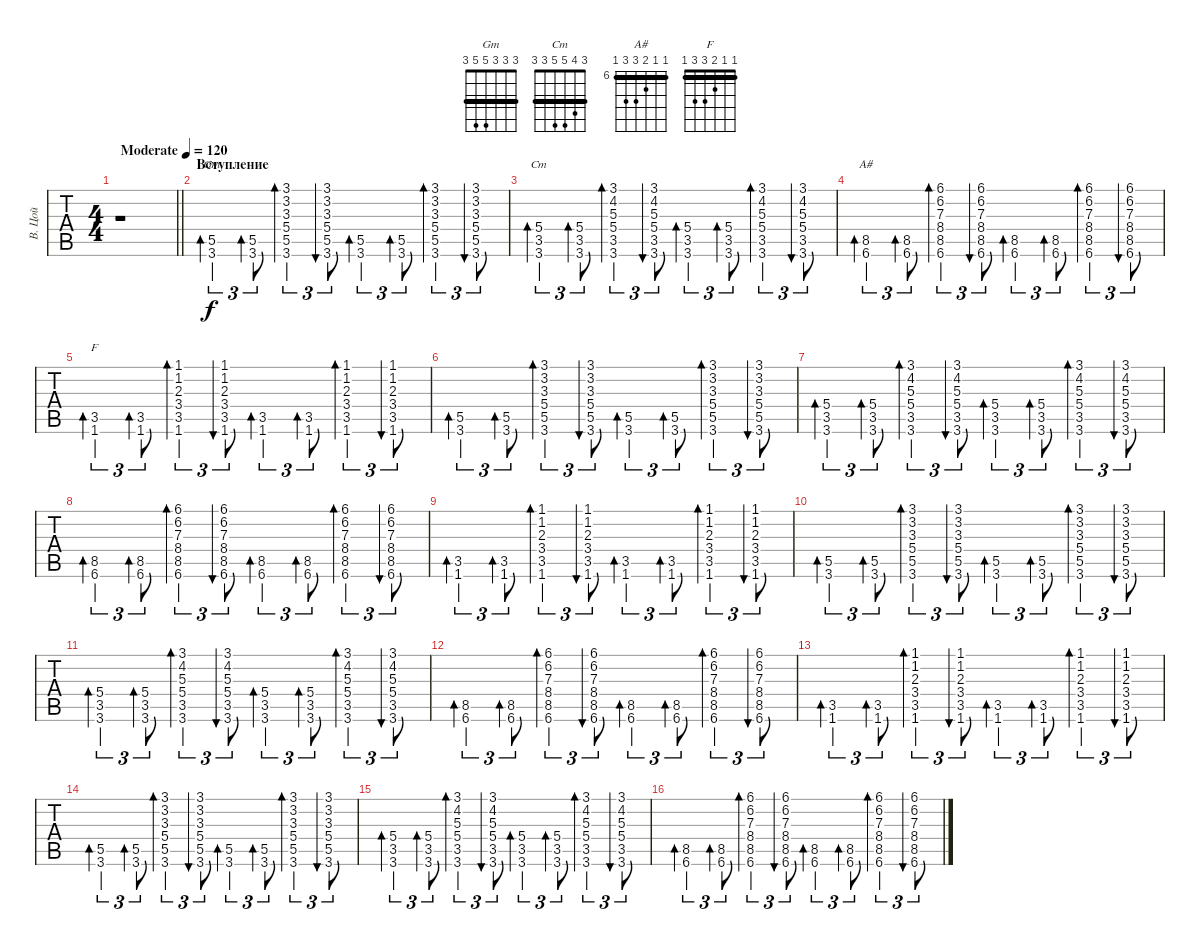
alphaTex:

\track ("В. Цой" "В. Цой") {instrument acousticguitarsteel}
\staff {tabs}
\tuning (E4 B3 G3 D3 A2 E2) {hide}
\chord ("Gm" 3 3 3 5 5 3) {barre 3}
\chord ("Cm" 3 4 5 5 3 3) {barre 3}
\chord ("A#" 6 6 7 8 8 6) {firstfret 6 barre 6}
\chord ("F" 1 1 2 3 3 1) {barre 1}
\ts (4 4)
\tempo (120 "Moderate")
\clef g2
\barLineRight lightlight
\ks c
r.1{dy f instrument acousticguitarsteel} |
\section ("" "Вступление")
(5.5 3.6).4{tu (3 2) bd 30 ch "Gm"} (5.5 3.6).8{tu (3 2) bd 30} (3.1 3.2 3.3 5.4 5.5 3.6).4{tu (3 2) bd 30} (3.1 3.2 3.3 5.4 5.5 3.6).8{tu (3 2) bu 30} (5.5 3.6).4{tu (3 2) bd 30} (5.5 3.6).8{tu (3 2) bd 30} (3.1 3.2 3.3 5.4 5.5 3.6).4{tu (3 2) bd 30} (3.1 3.2 3.3 5.4 5.5 3.6).8{tu (3 2) bu 30} |
(5.4 3.5 3.6).4{tu (3 2) bd 30 ch "Cm"} (5.4 3.5 3.6).8{tu (3 2) bd 30} (3.1 4.2 5.3 5.4 3.5 3.6).4{tu (3 2) bd 30} (3.1 4.2 5.3 5.4 3.5 3.6).8{tu (3 2) bu 30} (5.4 3.5 3.6).4{tu (3 2) bd 30} (5.4 3.5 3.6).8{tu (3 2) bd 30} (3.1 4.2 5.3 5.4 3.5 3.6).4{tu (3 2) bd 30} (3.1 4.2 5.3 5.4 3.5 3.6).8{tu (3 2) bu 30} |
(8.5 6.6).4{tu (3 2) bd 30 ch "A#"} (8.5 6.6).8{tu (3 2) bd 30} (6.1 6.2 7.3 8.4 8.5 6.6).4{tu (3 2) bd 30} (6.1 6.2 7.3 8.4 8.5 6.6).8{tu (3 2) bu 30} (8.5 6.6).4{tu (3 2) bd 30} (8.5 6.6).8{tu (3 2) bd 30} (6.1 6.2 7.3 8.4 8.5 6.6).4{tu (3 2) bd 30} (6.1 6.2 7.3 8.4 8.5 6.6).8{tu (3 2) bu 30} |
(3.5 1.6).4{tu (3 2) bd 30 ch "F"} (3.5 1.6).8{tu (3 2) bd 30} (1.1 1.2 2.3 3.4 3.5 1.6).4{tu (3 2) bd 30} (1.1 1.2 2.3 3.4 3.5 1.6).8{tu (3 2) bu 30} (3.5 1.6).4{tu (3 2) bd 30} (3.5 1.6).8{tu (3 2) bd 30} (1.1 1.2 2.3 3.4 3.5 1.6).4{tu (3 2) bd 30} (1.1 1.2 2.3 3.4 3.5 1.6).8{tu (3 2) bu 30} |
(5.5 3.6).4{tu (3 2) bd 30} (5.5 3.6).8{tu (3 2) bd 30} (3.1 3.2 3.3 5.4 5.5 3.6).4{tu (3 2) bd 30} (3.1 3.2 3.3 5.4 5.5 3.6).8{tu (3 2) bu 30} (5.5 3.6).4{tu (3 2) bd 30} (5.5 3.6).8{tu (3 2) bd 30} (3.1 3.2 3.3 5.4 5.5 3.6).4{tu (3 2) bd 30} (3.1 3.2 3.3 5.4 5.5 3.6).8{tu (3 2) bu 30} |
(5.4 3.5 3.6).4{tu (3 2) bd 30} (5.4 3.5 3.6).8{tu (3 2) bd 30} (3.1 4.2 5.3 5.4 3.5 3.6).4{tu (3 2) bd 30} (3.1 4.2 5.3 5.4 3.5 3.6).8{tu (3 2) bu 30} (5.4 3.5 3.6).4{tu (3 2) bd 30} (5.4 3.5 3.6).8{tu (3 2) bd 30} (3.1 4.2 5.3 5.4 3.5 3.6).4{tu (3 2) bd 30} (3.1 4.2 5.3 5.4 3.5 3.6).8{tu (3 2) bu 30} |
(8.5 6.6).4{tu (3 2) bd 30} (8.5 6.6).8{tu (3 2) bd 30} (6.1 6.2 7.3 8.4 8.5 6.6).4{tu (3 2) bd 30} (6.1 6.2 7.3 8.4 8.5 6.6).8{tu (3 2) bu 30} (8.5 6.6).4{tu (3 2) bd 30} (8.5 6.6).8{tu (3 2) bd 30} (6.1 6.2 7.3 8.4 8.5 6.6).4{tu (3 2) bd 30} (6.1 6.2 7.3 8.4 8.5 6.6).8{tu (3 2) bu 30} |
(3.5 1.6).4{tu (3 2) bd 30} (3.5 1.6).8{tu (3 2) bd 30} (1.1 1.2 2.3 3.4 3.5 1.6).4{tu (3 2) bd 30} (1.1 1.2 2.3 3.4 3.5 1.6).8{tu (3 2) bu 30} (3.5 1.6).4{tu (3 2) bd 30} (3.5 1.6).8{tu (3 2) bd 30} (1.1 1.2 2.3 3.4 3.5 1.6).4{tu (3 2) bd 30} (1.1 1.2 2.3 3.4 3.5 1.6).8{tu (3 2) bu 30} |
(5.5 3.6).4{tu (3 2) bd 30} (5.5 3.6).8{tu (3 2) bd 30} (3.1 3.2 3.3 5.4 5.5 3.6).4{tu (3 2) bd 30} (3.1 3.2 3.3 5.4 5.5 3.6).8{tu (3 2) bu 30} (5.5 3.6).4{tu (3 2) bd 30} (5.5 3.6).8{tu (3 2) bd 30} (3.1 3.2 3.3 5.4 5.5 3.6).4{tu (3 2) bd 30} (3.1 3.2 3.3 5.4 5.5 3.6).8{tu (3 2) bu 30} |
(5.4 3.5 3.6).4{tu (3 2) bd 30} (5.4 3.5 3.6).8{tu (3 2) bd 30} (3.1 4.2 5.3 5.4 3.5 3.6).4{tu (3 2) bd 30} (3.1 4.2 5.3 5.4 3.5 3.6).8{tu (3 2) bu 30} (5.4 3.5 3.6).4{tu (3 2) bd 30} (5.4 3.5 3.6).8{tu (3 2) bd 30} (3.1 4.2 5.3 5.4 3.5 3.6).4{tu (3 2) bd 30} (3.1 4.2 5.3 5.4 3.5 3.6).8{tu (3 2) bu 30} |
(8.5 6.6).4{tu (3 2) bd 30} (8.5 6.6).8{tu (3 2) bd 30} (6.1 6.2 7.3 8.4 8.5 6.6).4{tu (3 2) bd 30} (6.1 6.2 7.3 8.4 8.5 6.6).8{tu (3 2) bu 30} (8.5 6.6).4{tu (3 2) bd 30} (8.5 6.6).8{tu (3 2) bd 30} (6.1 6.2 7.3 8.4 8.5 6.6).4{tu (3 2) bd 30} (6.1 6.2 7.3 8.4 8.5 6.6).8{tu (3 2) bu 30} |
(3.5 1.6).4{tu (3 2) bd 30} (3.5 1.6).8{tu (3 2) bd 30} (1.1 1.2 2.3 3.4 3.5 1.6).4{tu (3 2) bd 30} (1.1 1.2 2.3 3.4 3.5 1.6).8{tu (3 2) bu 30} (3.5 1.6).4{tu (3 2) bd 30} (3.5 1.6).8{tu (3 2) bd 30} (1.1 1.2 2.3 3.4 3.5 1.6).4{tu (3 2) bd 30} (1.1 1.2 2.3 3.4 3.5 1.6).8{tu (3 2) bu 30} |
(5.5 3.6).4{tu (3 2) bd 30} (5.5 3.6).8{tu (3 2) bd 30} (3.1 3.2 3.3 5.4 5.5 3.6).4{tu (3 2) bd 30} (3.1 3.2 3.3 5.4 5.5 3.6).8{tu (3 2) bu 30} (5.5 3.6).4{tu (3 2) bd 30} (5.5 3.6).8{tu (3 2) bd 30} (3.1 3.2 3.3 5.4 5.5 3.6).4{tu (3 2) bd 30} (3.1 3.2 3.3 5.4 5.5 3.6).8{tu (3 2) bu 30} |
(5.4 3.5 3.6).4{tu (3 2) bd 30} (5.4 3.5 3.6).8{tu (3 2) bd 30} (3.1 4.2 5.3 5.4 3.5 3.6).4{tu (3 2) bd 30} (3.1 4.2 5.3 5.4 3.5 3.6).8{tu (3 2) bu 30} (5.4 3.5 3.6).4{tu (3 2) bd 30} (5.4 3.5 3.6).8{tu (3 2) bd 30} (3.1 4.2 5.3 5.4 3.5 3.6).4{tu (3 2) bd 30} (3.1 4.2 5.3 5.4 3.5 3.6).8{tu (3 2) bu 30} |
(8.5 6.6).4{tu (3 2) bd 30} (8.5 6.6).8{tu (3 2) bd 30} (6.1 6.2 7.3 8.4 8.5 6.6).4{tu (3 2) bd 30} (6.1 6.2 7.3 8.4 8.5 6.6).8{tu (3 2) bu 30} (8.5 6.6).4{tu (3 2) bd 30} (8.5 6.6).8{tu (3 2) bd 30} (6.1 6.2 7.3 8.4 8.5 6.6).4{tu (3 2) bd 30} (6.1 6.2 7.3 8.4 8.5 6.6).8{tu (3 2) bu 30}
